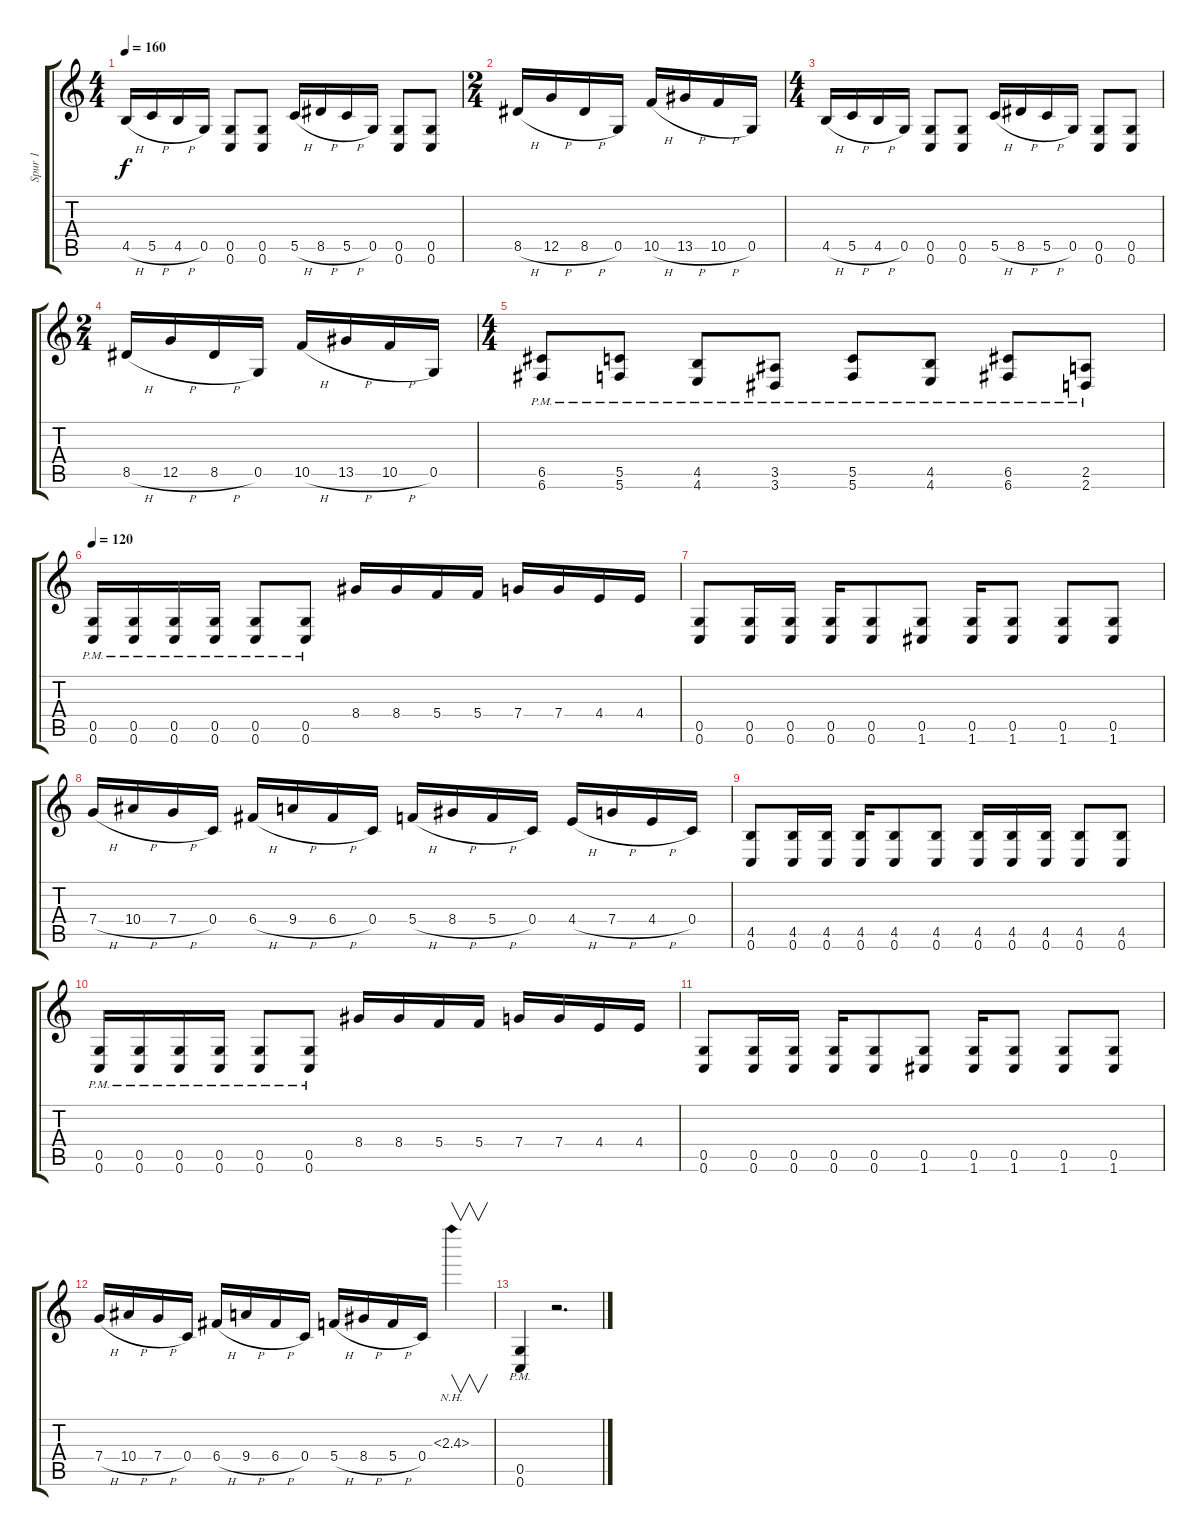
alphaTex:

\track ("Spur 1" "Spur 1") {instrument distortionguitar}
\staff {score tabs}
\tuning (D4 A3 F3 C3 G2 C2) {hide}
\ts (4 4)
\tempo 160
\clef g2
\ks c
4.5{h}.16{dy f} 5.5{h}.16 4.5{h}.16 0.5.16 (0.5 0.6).8 (0.5 0.6).8 5.5{h}.16 8.5{h}.16 5.5{h}.16 0.5.16 (0.5 0.6).8 (0.5 0.6).8 |
\ts (2 4)
8.5{h}.16 12.5{h}.16 8.5{h}.16 0.5.16 10.5{h}.16 13.5{h}.16 10.5{h}.16 0.5.16 |
\ts (4 4)
4.5{h}.16 5.5{h}.16 4.5{h}.16 0.5.16 (0.5 0.6).8 (0.5 0.6).8 5.5{h}.16 8.5{h}.16 5.5{h}.16 0.5.16 (0.5 0.6).8 (0.5 0.6).8 |
\ts (2 4)
8.5{h}.16 12.5{h}.16 8.5{h}.16 0.5.16 10.5{h}.16 13.5{h}.16 10.5{h}.16 0.5.16 |
\ts (4 4)
(6.5{pm} 6.6{pm}).8 (5.5{pm} 5.6{pm}).8 (4.5{pm} 4.6{pm}).8 (3.5{pm} 3.6{pm}).8 (5.5{pm} 5.6{pm}).8 (4.5{pm} 4.6{pm}).8 (6.5{pm} 6.6{pm}).8 (2.5{pm} 2.6{pm}).8 |
\tempo 120
(0.5{pm} 0.6{pm}).16 (0.5{pm} 0.6{pm}).16 (0.5{pm} 0.6{pm}).16 (0.5{pm} 0.6{pm}).16 (0.5{pm} 0.6{pm}).8 (0.5{pm} 0.6{pm}).8 8.4.16 8.4.16 5.4.16 5.4.16 7.4.16 7.4.16 4.4.16 4.4.16 |
(0.5 0.6).8 (0.5 0.6).16 (0.5 0.6).16 (0.5 0.6).16 (0.5 0.6).8 (0.5 1.6).8 (0.5 1.6).16 (0.5 1.6).8 (0.5 1.6).8 (0.5 1.6).8 |
7.4{h}.16 10.4{h}.16 7.4{h}.16 0.4.16 6.4{h}.16 9.4{h}.16 6.4{h}.16 0.4.16 5.4{h}.16 8.4{h}.16 5.4{h}.16 0.4.16 4.4{h}.16 7.4{h}.16 4.4{h}.16 0.4.16 |
(4.5 0.6).8 (4.5 0.6).16 (4.5 0.6).16 (4.5 0.6).16 (4.5 0.6).8 (4.5 0.6).8 (4.5 0.6).16 (4.5 0.6).16 (4.5 0.6).16 (4.5 0.6).8 (4.5 0.6).8 |
(0.5{pm} 0.6{pm}).16 (0.5{pm} 0.6{pm}).16 (0.5{pm} 0.6{pm}).16 (0.5{pm} 0.6{pm}).16 (0.5{pm} 0.6{pm}).8 (0.5{pm} 0.6{pm}).8 8.4.16 8.4.16 5.4.16 5.4.16 7.4.16 7.4.16 4.4.16 4.4.16 |
(0.5 0.6).8 (0.5 0.6).16 (0.5 0.6).16 (0.5 0.6).16 (0.5 0.6).8 (0.5 1.6).8 (0.5 1.6).16 (0.5 1.6).8 (0.5 1.6).8 (0.5 1.6).8 |
7.4{h}.16 10.4{h}.16 7.4{h}.16 0.4.16 6.4{h}.16 9.4{h}.16 6.4{h}.16 0.4.16 5.4{h}.16 8.4{h}.16 5.4{h}.16 0.4.16 2.3{nh}.4{v} |
(0.5{pm} 0.6).4 r.2{d}
